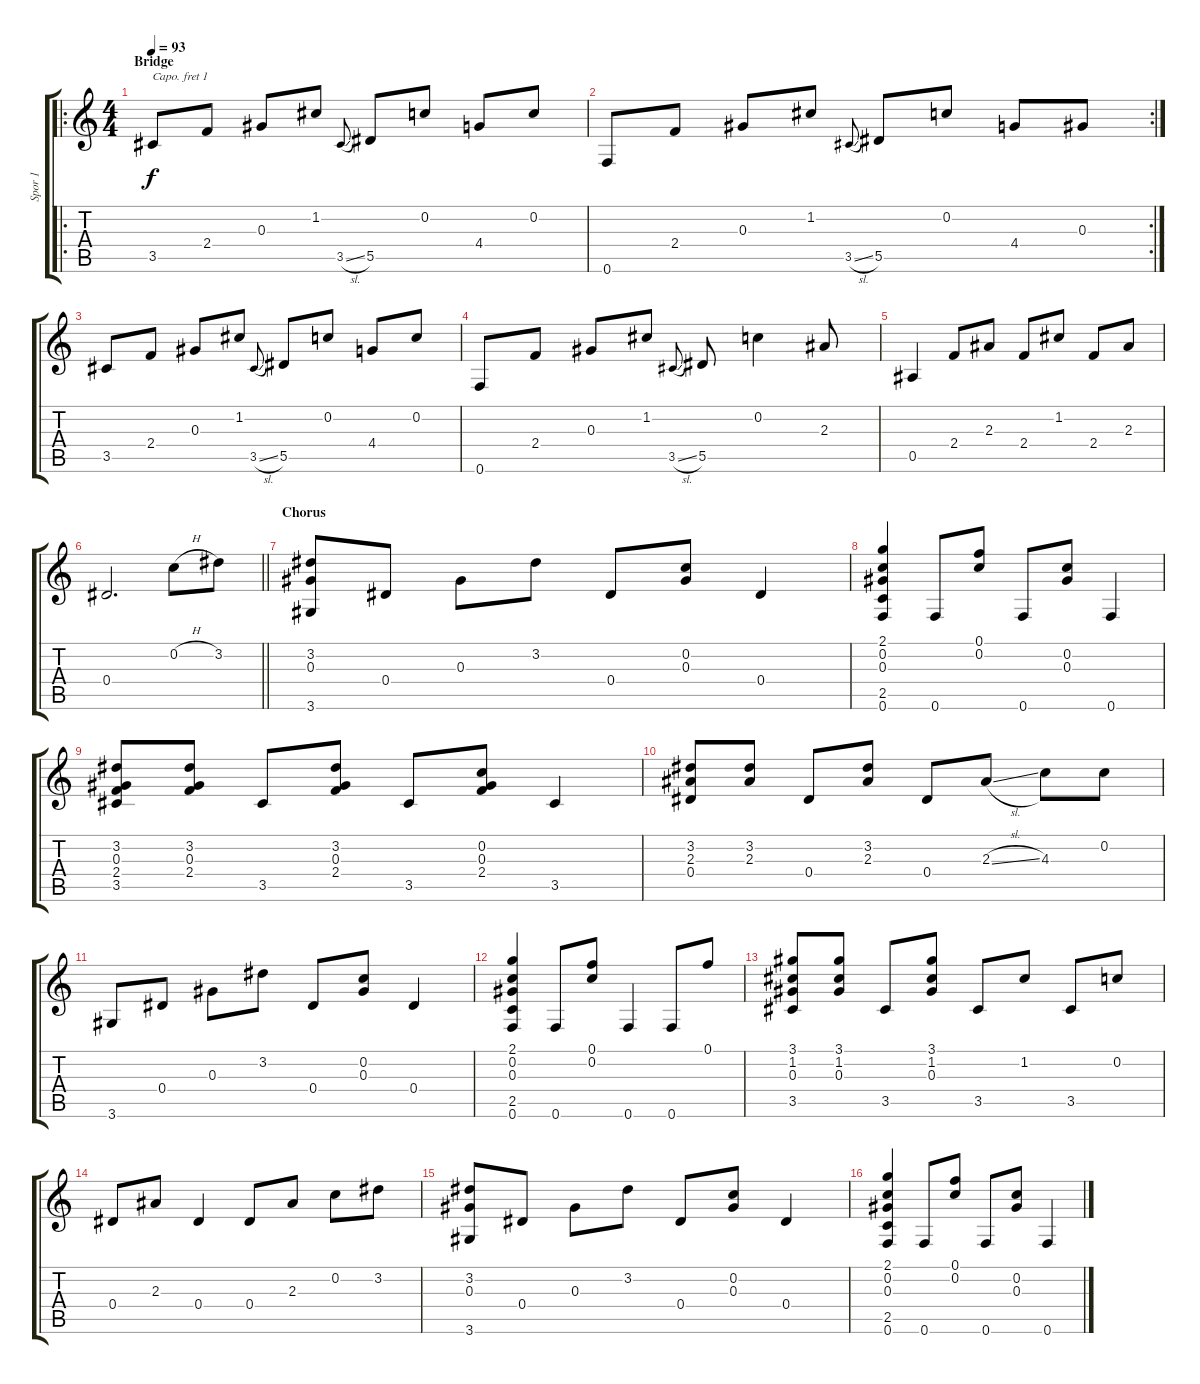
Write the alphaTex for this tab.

\track ("Spor 1" "Spor 1") {instrument acousticguitarsteel}
\staff {score tabs}
\capo 1
\tuning (E4 B3 G3 D3 A2 E2) {hide}
\ro
\ts (4 4)
\section ("" "Bridge")
\tempo 93
\clef g2
\ks c
3.5.8{dy f} 2.4.8 0.3.8 1.2.8 3.5{sl}.8{gr onbeat} 5.5.8 0.2.8 4.4.8 0.2.8 |
\rc 2
0.6.8 2.4.8 0.3.8 1.2.8 3.5{sl}.8{gr onbeat} 5.5.8 0.2.8 4.4.8 0.3.8 |
3.5.8 2.4.8 0.3.8 1.2.8 3.5{sl}.8{gr onbeat} 5.5.8 0.2.8 4.4.8 0.2.8 |
0.6.8 2.4.8 0.3.8 1.2.8 3.5{sl}.8{gr onbeat} 5.5.8 0.2.4 2.3.8 |
0.5.4 2.4.8 2.3.8 2.4.8 1.2.8 2.4.8 2.3.8 |
\barLineRight lightlight
0.4.2{d} 0.2{h}.8 3.2.8 |
\section ("" "Chorus")
(3.2 0.3 3.6).8 0.4.8 0.3.8 3.2.8 0.4.8 (0.2 0.3).8 0.4.4 |
(2.1 0.2 0.3 2.5 0.6).4 0.6.8 (0.1 0.2).8 0.6.8 (0.2 0.3).8 0.6.4 |
(3.2 0.3 2.4 3.5).8 (3.2 0.3 2.4).8 3.5.8 (3.2 0.3 2.4).8 3.5.8 (0.2 0.3 2.4).8 3.5.4 |
(3.2 2.3 0.4).8 (3.2 2.3).8 0.4.8 (3.2 2.3).8 0.4.8 2.3{sl}.8 4.3.8 0.2.8 |
3.6.8 0.4.8 0.3.8 3.2.8 0.4.8 (0.2 0.3).8 0.4.4 |
(2.1 0.2 0.3 2.5 0.6).4 0.6.8 (0.1 0.2).8 0.6.4 0.6.8 0.1.8 |
(3.1 1.2 0.3 3.5).8 (3.1 1.2 0.3).8 3.5.8 (3.1 1.2 0.3).8 3.5.8 1.2.8 3.5.8 0.2.8 |
0.4.8 2.3.8 0.4.4 0.4.8 2.3.8 0.2.8 3.2.8 |
(3.2 0.3 3.6).8 0.4.8 0.3.8 3.2.8 0.4.8 (0.2 0.3).8 0.4.4 |
(2.1 0.2 0.3 2.5 0.6).4 0.6.8 (0.1 0.2).8 0.6.8 (0.2 0.3).8 0.6.4
